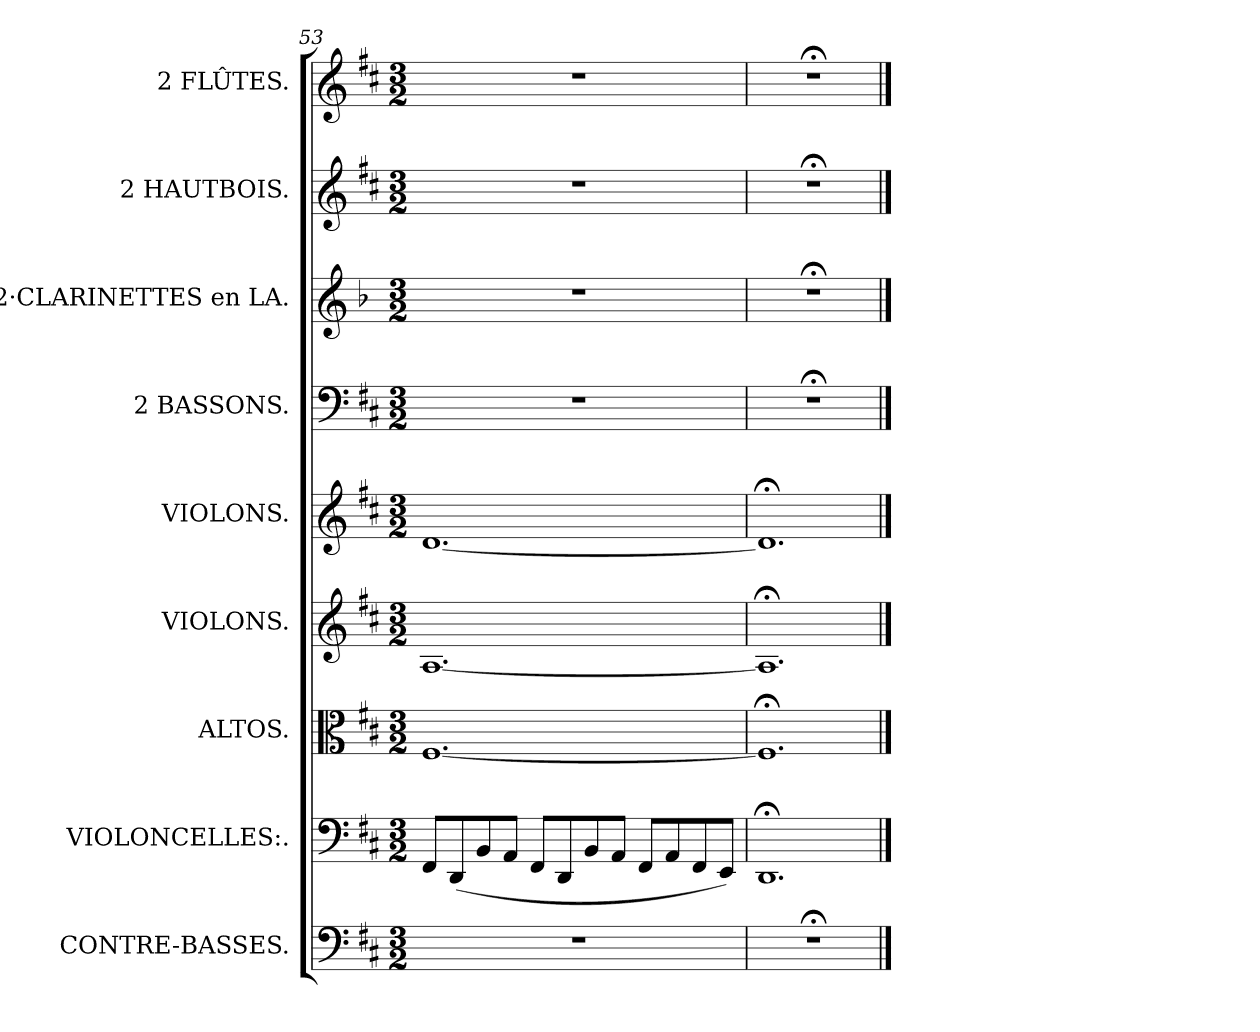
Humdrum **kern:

**kern	**kern	**kern	**kern	**kern	**kern	**kern	**kern	**kern
*part9	*part8	*part7	*part6	*part5	*part4	*part3	*part2	*part1
*staff9	*staff8	*staff7	*staff6	*staff5	*staff4	*staff3	*staff2	*staff1
*I"CONTRE-BASSES.	*I"VIOLONCELLES:.	*I"ALTOS.	*I"VIOLONS.	*I"VIOLONS.	*I"2 BASSONS.	*I"2·CLARINETTES en LA.	*I"2 HAUTBOIS.	*I"2 FLÛTES.
*	*I'Vln	*	*I'Vln	*I'Vln	*	*	*	*I'Fl
*clefF4	*clefF4	*clefC3	*clefG2	*clefG2	*clefF4	*clefG2	*clefG2	*clefG2
*	*	*	*	*	*	*ITrd2c3	*	*
*k[f#c#]	*k[f#c#]	*k[f#c#]	*k[f#c#]	*k[f#c#]	*k[f#c#]	*k[f#c#]	*k[f#c#]	*k[f#c#]
*D:	*D:	*D:	*D:	*D:	*D:	*D:	*D:	*D:
*M3/2	*M3/2	*M3/2	*M3/2	*M3/2	*M3/2	*M3/2	*M3/2	*M3/2
=53	=53	=53	=53	=53	=53	=53	=53	=53
!LO:N:vis=1	!	!	!	!	!LO:N:vis=1	!LO:N:vis=1	!LO:N:vis=1	!LO:N:vis=1
1.r	8FF#/L	[<1.F#	[<1.A	[<1.d	1.r	1.r	1.r	1.r
.	(<8DD/	.	.	.	.	.	.	.
.	8BB/	.	.	.	.	.	.	.
.	8AA/J	.	.	.	.	.	.	.
.	8FF#/L	.	.	.	.	.	.	.
.	8DD/	.	.	.	.	.	.	.
.	8BB/	.	.	.	.	.	.	.
.	8AA/J	.	.	.	.	.	.	.
.	8FF#/L	.	.	.	.	.	.	.
.	8AA/	.	.	.	.	.	.	.
.	8FF#/	.	.	.	.	.	.	.
.	8EE/J)	.	.	.	.	.	.	.
=54	=54	=54	=54	=54	=54	=54	=54	=54
!LO:N:vis=1	!	!	!	!	!LO:N:vis=1	!LO:N:vis=1	!LO:N:vis=1	!LO:N:vis=1
1.r;<	1.DD;	1.F#;]	1.A;]	1.d;]	1.r;<	1.r;<	1.r;<	1.r;<
==	==	==	==	==	==	==	==	==
*-	*-	*-	*-	*-	*-	*-	*-	*-
